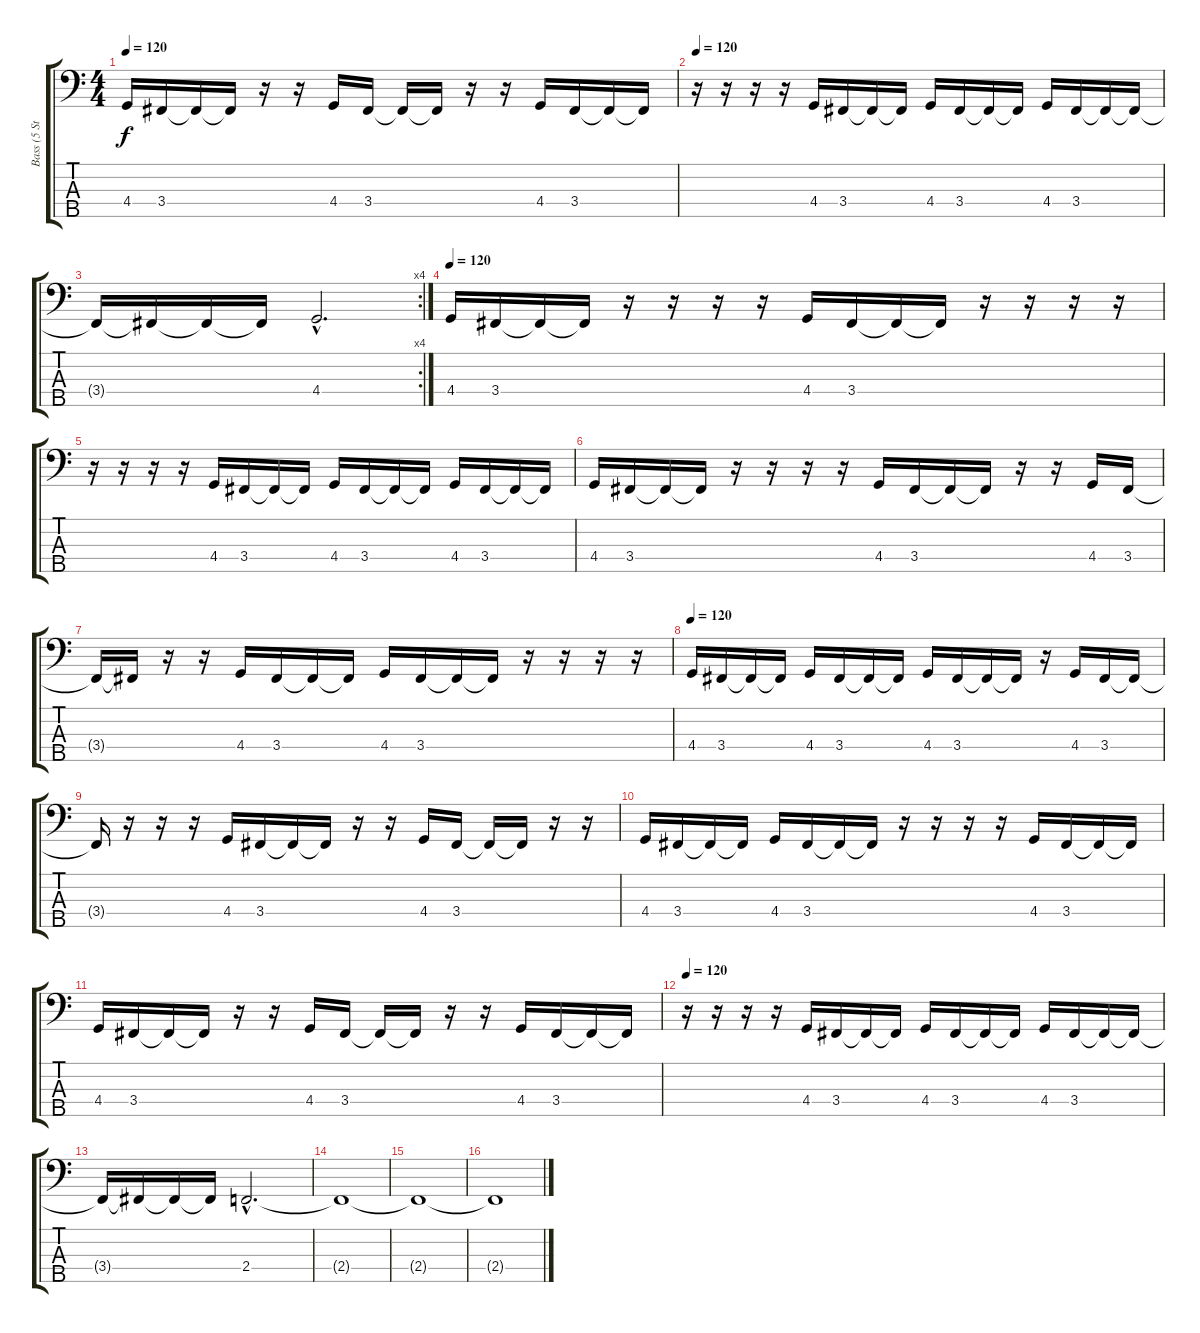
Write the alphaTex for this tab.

\track ("Bass (5 String Bass - A#)" "Bass (5 St") {instrument electricbasspick}
\staff {score tabs}
\tuning (Gb2 Db2 Ab1 Eb1 Bb0) {hide}
\ts (4 4)
\tempo 120
\clef f4
\ks c
4.4.16{dy f} 3.4.16 3.4{t}.16 3.4{t}.16 r.16 r.16 4.4.16 3.4.16 3.4{t}.16 3.4{t}.16 r.16 r.16 4.4.16 3.4.16 3.4{t}.16 3.4{t}.16 |
\tempo 120
r.16 r.16 r.16 r.16 4.4.16 3.4.16 3.4{t}.16 3.4{t}.16 4.4.16 3.4.16 3.4{t}.16 3.4{t}.16 4.4.16 3.4.16 3.4{t}.16 3.4{t}.16 |
\rc 4
3.4{t}.16 3.4{t}.16 3.4{t}.16 3.4{t}.16 4.4{hac}.2{d} |
\tempo 120
4.4.16 3.4.16 3.4{t}.16 3.4{t}.16 r.16 r.16 r.16 r.16 4.4.16 3.4.16 3.4{t}.16 3.4{t}.16 r.16 r.16 r.16 r.16 |
r.16 r.16 r.16 r.16 4.4.16 3.4.16 3.4{t}.16 3.4{t}.16 4.4.16 3.4.16 3.4{t}.16 3.4{t}.16 4.4.16 3.4.16 3.4{t}.16 3.4{t}.16 |
4.4.16 3.4.16 3.4{t}.16 3.4{t}.16 r.16 r.16 r.16 r.16 4.4.16 3.4.16 3.4{t}.16 3.4{t}.16 r.16 r.16 4.4.16 3.4.16 |
3.4{t}.16 3.4{t}.16 r.16 r.16 4.4.16 3.4.16 3.4{t}.16 3.4{t}.16 4.4.16 3.4.16 3.4{t}.16 3.4{t}.16 r.16 r.16 r.16 r.16 |
\tempo 120
4.4.16 3.4.16 3.4{t}.16 3.4{t}.16 4.4.16 3.4.16 3.4{t}.16 3.4{t}.16 4.4.16 3.4.16 3.4{t}.16 3.4{t}.16 r.16 4.4.16 3.4.16 3.4{t}.16 |
3.4{t}.16 r.16 r.16 r.16 4.4.16 3.4.16 3.4{t}.16 3.4{t}.16 r.16 r.16 4.4.16 3.4.16 3.4{t}.16 3.4{t}.16 r.16 r.16 |
4.4.16 3.4.16 3.4{t}.16 3.4{t}.16 4.4.16 3.4.16 3.4{t}.16 3.4{t}.16 r.16 r.16 r.16 r.16 4.4.16 3.4.16 3.4{t}.16 3.4{t}.16 |
4.4.16 3.4.16 3.4{t}.16 3.4{t}.16 r.16 r.16 4.4.16 3.4.16 3.4{t}.16 3.4{t}.16 r.16 r.16 4.4.16 3.4.16 3.4{t}.16 3.4{t}.16 |
\tempo 120
r.16 r.16 r.16 r.16 4.4.16 3.4.16 3.4{t}.16 3.4{t}.16 4.4.16 3.4.16 3.4{t}.16 3.4{t}.16 4.4.16 3.4.16 3.4{t}.16 3.4{t}.16 |
3.4{t}.16 3.4{t}.16 3.4{t}.16 3.4{t}.16 2.4{hac}.2{d} |
2.4{t}.1 |
2.4{t}.1 |
2.4{t}.1
